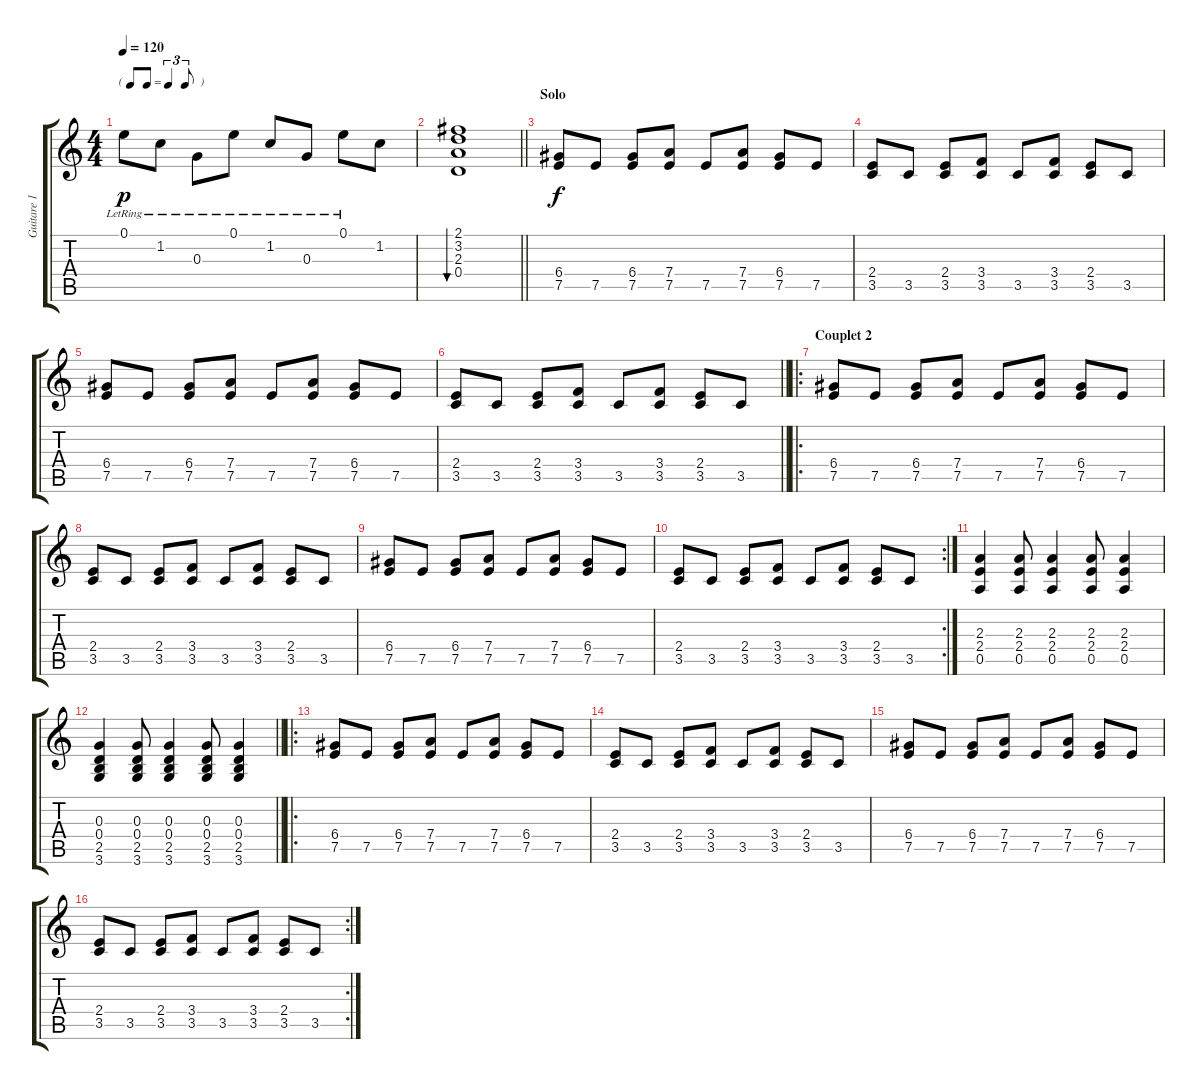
\track ("Guitare 1" "Guitare 1") {instrument acousticguitarsteel}
\staff {score tabs}
\tuning (E4 B3 G3 D3 A2 E2) {hide}
\ts (4 4)
\tf triplet8th
\tempo 120
\clef g2
\ks c
0.1{lr}.8{dy p} 1.2{lr}.8 0.3{lr}.8 0.1{lr}.8 1.2{lr}.8 0.3{lr}.8 0.1{lr}.8 1.2.8 |
\barLineRight lightlight
(2.1 3.2 2.3 0.4).1{bu 120} |
\section ("" "Solo")
(6.4 7.5).8{dy f} 7.5.8 (6.4 7.5).8 (7.4 7.5).8 7.5.8 (7.4 7.5).8 (6.4 7.5).8 7.5.8 |
(2.4 3.5).8 3.5.8 (2.4 3.5).8 (3.4 3.5).8 3.5.8 (3.4 3.5).8 (2.4 3.5).8 3.5.8 |
(6.4 7.5).8 7.5.8 (6.4 7.5).8 (7.4 7.5).8 7.5.8 (7.4 7.5).8 (6.4 7.5).8 7.5.8 |
\barLineRight lightlight
(2.4 3.5).8 3.5.8 (2.4 3.5).8 (3.4 3.5).8 3.5.8 (3.4 3.5).8 (2.4 3.5).8 3.5.8 |
\ro
\section ("" "Couplet 2")
(6.4 7.5).8 7.5.8 (6.4 7.5).8 (7.4 7.5).8 7.5.8 (7.4 7.5).8 (6.4 7.5).8 7.5.8 |
(2.4 3.5).8 3.5.8 (2.4 3.5).8 (3.4 3.5).8 3.5.8 (3.4 3.5).8 (2.4 3.5).8 3.5.8 |
(6.4 7.5).8 7.5.8 (6.4 7.5).8 (7.4 7.5).8 7.5.8 (7.4 7.5).8 (6.4 7.5).8 7.5.8 |
\rc 2
(2.4 3.5).8 3.5.8 (2.4 3.5).8 (3.4 3.5).8 3.5.8 (3.4 3.5).8 (2.4 3.5).8 3.5.8 |
(2.3 2.4 0.5).4 (2.3 2.4 0.5).8 (2.3 2.4 0.5).4 (2.3 2.4 0.5).8 (2.3 2.4 0.5).4 |
\barLineRight lightlight
(0.3 0.4 2.5 3.6).4 (0.3 0.4 2.5 3.6).8 (0.3 0.4 2.5 3.6).4 (0.3 0.4 2.5 3.6).8 (0.3 0.4 2.5 3.6).4 |
\ro
(6.4 7.5).8 7.5.8 (6.4 7.5).8 (7.4 7.5).8 7.5.8 (7.4 7.5).8 (6.4 7.5).8 7.5.8 |
(2.4 3.5).8 3.5.8 (2.4 3.5).8 (3.4 3.5).8 3.5.8 (3.4 3.5).8 (2.4 3.5).8 3.5.8 |
(6.4 7.5).8 7.5.8 (6.4 7.5).8 (7.4 7.5).8 7.5.8 (7.4 7.5).8 (6.4 7.5).8 7.5.8 |
\rc 2
(2.4 3.5).8 3.5.8 (2.4 3.5).8 (3.4 3.5).8 3.5.8 (3.4 3.5).8 (2.4 3.5).8 3.5.8
